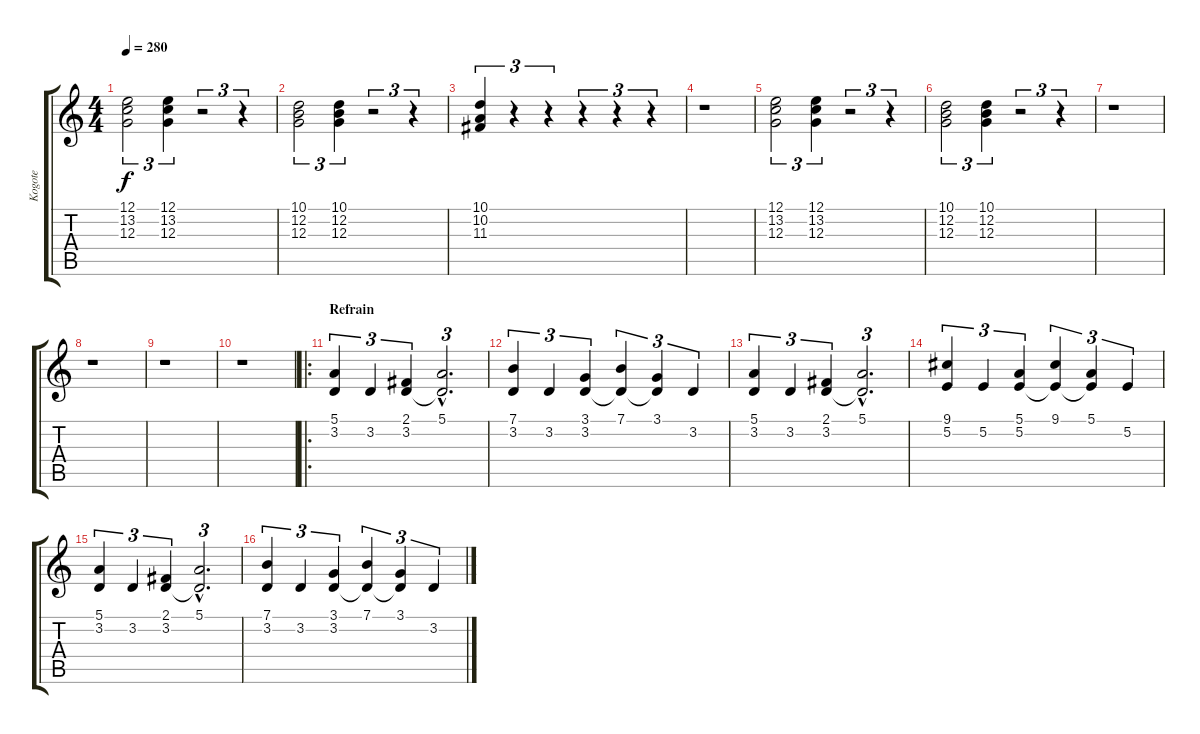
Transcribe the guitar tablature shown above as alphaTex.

\track ("Kogote" "Kogote") {instrument accordion}
\staff {score tabs}
\tuning (E4 B3 G3 D3 A2 E2) {hide}
\ts (4 4)
\tempo 280
\clef g2
\ks c
(12.1 13.2 12.3).2{tu (3 2) dy f} (12.1 13.2 12.3).4{tu (3 2)} r.2{tu (3 2)} r.4{tu (3 2)} |
(10.1 12.2 12.3).2{tu (3 2)} (10.1 12.2 12.3).4{tu (3 2)} r.2{tu (3 2)} r.4{tu (3 2)} |
(10.1 10.2 11.3).4{tu (3 2)} r.4{tu (3 2)} r.4{tu (3 2)} r.4{tu (3 2)} r.4{tu (3 2)} r.4{tu (3 2)} |
r.1 |
(12.1 13.2 12.3).2{tu (3 2)} (12.1 13.2 12.3).4{tu (3 2)} r.2{tu (3 2)} r.4{tu (3 2)} |
(10.1 12.2 12.3).2{tu (3 2)} (10.1 12.2 12.3).4{tu (3 2)} r.2{tu (3 2)} r.4{tu (3 2)} |
r.1 |
r.1 |
r.1 |
r.1 |
\ro
\section ("" "Refrain")
(5.1 3.2).4{tu (3 2)} 3.2.4{tu (3 2)} (2.1 3.2).4{tu (3 2)} (5.1{hac} 3.2{hac t}).2{d tu (3 2)} |
(7.1 3.2).4{tu (3 2)} 3.2.4{tu (3 2)} (3.1 3.2).4{tu (3 2)} (7.1 3.2{t}).4{tu (3 2)} (3.1 3.2{t}).4{tu (3 2)} 3.2.4{tu (3 2)} |
(5.1 3.2).4{tu (3 2)} 3.2.4{tu (3 2)} (2.1 3.2).4{tu (3 2)} (5.1{hac} 3.2{hac t}).2{d tu (3 2)} |
(9.1 5.2).4{tu (3 2)} 5.2.4{tu (3 2)} (5.1 5.2).4{tu (3 2)} (9.1 5.2{t}).4{tu (3 2)} (5.1 5.2{t}).4{tu (3 2)} 5.2.4{tu (3 2)} |
(5.1 3.2).4{tu (3 2)} 3.2.4{tu (3 2)} (2.1 3.2).4{tu (3 2)} (5.1{hac} 3.2{hac t}).2{d tu (3 2)} |
(7.1 3.2).4{tu (3 2)} 3.2.4{tu (3 2)} (3.1 3.2).4{tu (3 2)} (7.1 3.2{t}).4{tu (3 2)} (3.1 3.2{t}).4{tu (3 2)} 3.2.4{tu (3 2)}
